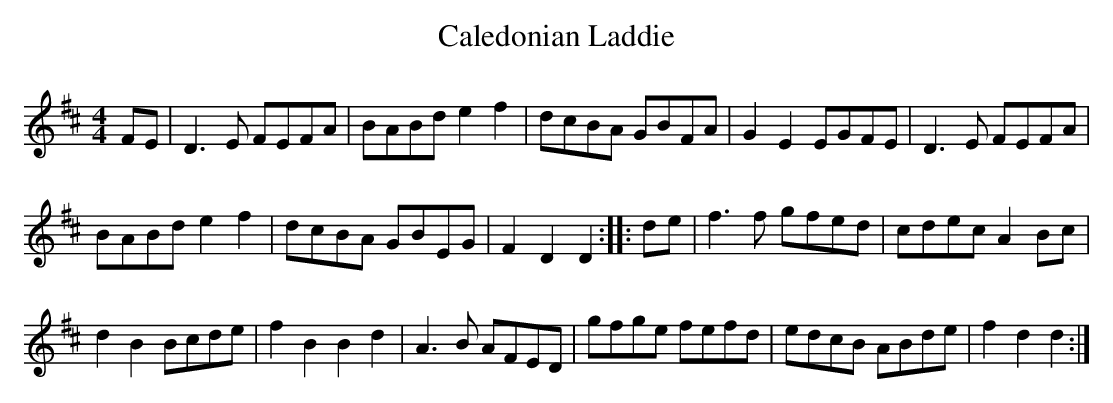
X:1
T:Caledonian Laddie
M:4/4
L:1/8
K:D
FE|D3 E FEFA|BABd e2 f2|dcBA GBFA|G2 E2 EGFE|D3 E FEFA|
BABd e2 f2|dcBA GBEG|F2 D2 D2::de|f3 f gfed|cdec A2 Bc|
d2 B2 Bcde|f2 B2 B2 d2|A3 B AFED|gfge fefd|edcB ABde|f2 d2 d2:|]
